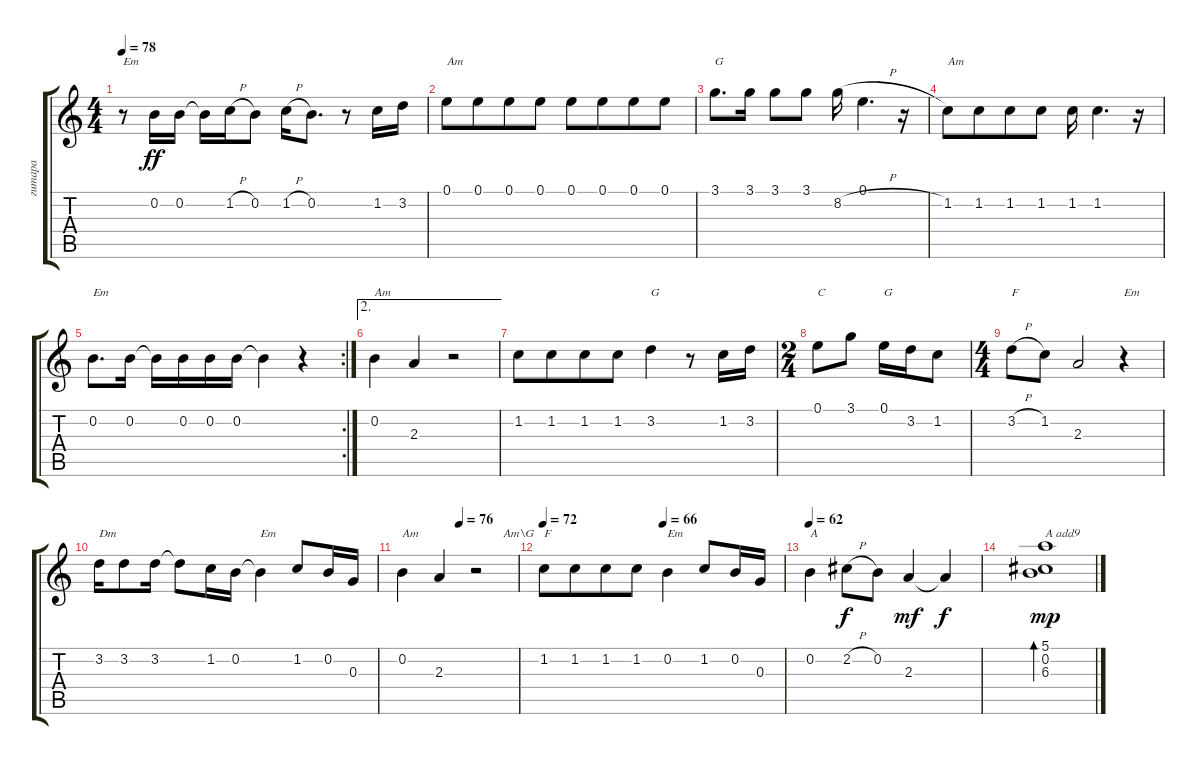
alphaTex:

\track ("гитара" "гитара") {instrument acousticguitarnylon}
\staff {score tabs}
\tuning (E4 B3 G3 D3 A2 E2) {hide}
\ts (4 4)
\tempo 78
\clef g2
\ks aminor
r.8{txt "Em" dy ff} 0.2.16 0.2.16 0.2{t}.16 1.2{h}.16 0.2.8 1.2{h}.16 0.2.8{d} r.8 1.2.16 3.2.16 |
0.1.8{txt "Am"} 0.1.8{beam merge} 0.1.8 0.1.8 0.1.8 0.1.8{beam merge} 0.1.8 0.1.8 |
3.1.8{d txt "G"} 3.1.16 3.1.8 3.1.8 8.2{h}.16 0.1.4{d} r.16 |
1.2.8{txt "Am"} 1.2.8{beam merge} 1.2.8 1.2.8 1.2.16 1.2.4{d} r.16 |
\rc 2
0.2.8{d txt "Em"} 0.2.16 0.2{t}.16 0.2.16 0.2.16 0.2.16 0.2{t}.4 r.4 |
\ae 2
0.2.4{txt "Am"} 2.3.4 r.2 |
1.2.8 1.2.8{beam merge} 1.2.8 1.2.8 3.2.4{txt "G"} r.8 1.2.16 3.2.16 |
\ts (2 4)
0.1.8{txt "C"} 3.1.8 0.1.16{txt "G"} 3.2.16 1.2.8 |
\ts (4 4)
3.2{h}.8{txt "F"} 1.2.8 2.3.2 r.4{txt "Em"} |
3.2.16{txt "Dm"} 3.2.8 3.2.16 3.2{t}.8 1.2.16 0.2.16 0.2{t}.4{txt "Em"} 1.2.8 0.2.16 0.3.16 |
\tempo (76 0.5)
0.2.4{txt "Am"} 2.3.4 r.2{txt "         Am\\G"} |
\tempo 72
\tempo (66 0.5)
1.2.8{txt "F"} 1.2.8{beam merge} 1.2.8 1.2.8 0.2.4{txt "Em"} 1.2.8 0.2.16 0.3.16 |
\tempo 62
0.2.4{txt "A"} 2.2{h}.8{dy f} 0.2.8 2.3.4{dy mf} 2.3{t}.4{dy f} |
(5.1 0.2 6.3).1{bd 60 txt "A add9" dy mp}
